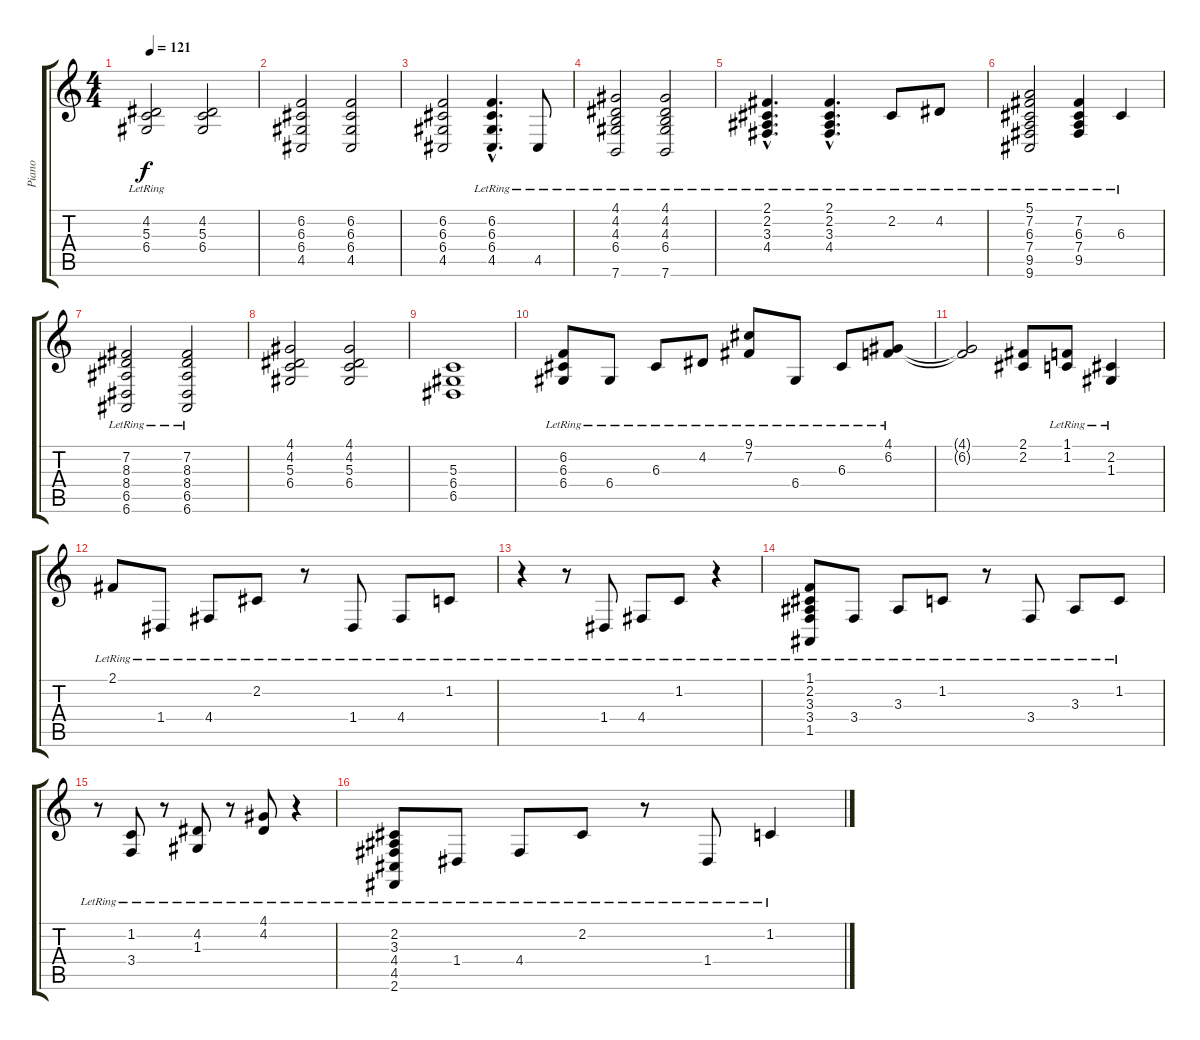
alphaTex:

\track ("Piano" "Piano") {instrument acousticgrandpiano}
\staff {score tabs}
\tuning (E4 B3 G3 D3 A2 E2) {hide}
\ts (4 4)
\tempo 121
\clef g2
\ks c
(4.2{lr} 5.3{lr} 6.4{lr}).2{dy f} (4.2 5.3 6.4).2 |
(6.2 6.3 6.4 4.5).2 (6.2 6.3 6.4 4.5).2 |
(6.2 6.3 6.4 4.5).2 (6.2{hac lr} 6.3{hac lr} 6.4{hac lr} 4.5{hac lr}).4{d} 4.5{lr}.8 |
(4.1{lr} 4.2{lr} 4.3{lr} 6.4{lr} 7.6{lr}).2 (4.1{lr} 4.2{lr} 4.3{lr} 6.4{lr} 7.6{lr}).2 |
(2.1{hac} 2.2{hac} 3.3{hac} 4.4{hac lr}).4{d} (2.1{hac lr} 2.2{hac} 3.3{hac lr} 4.4{hac lr}).4{d} 2.2{lr}.8 4.2{lr}.8 |
(5.1{lr} 7.2{lr} 6.3{lr} 7.4{lr} 9.5{lr} 9.6{lr}).2 (7.2{lr} 6.3 7.4{lr} 9.5{lr}).4 6.3{lr}.4 |
(7.2{lr} 8.3 8.4 6.5 6.6).2 (7.2{lr} 8.3 8.4 6.5 6.6).2 |
(4.1 4.2 5.3 6.4).2 (4.1 4.2 5.3 6.4).2 |
(5.3 6.4 6.5).1 |
(6.2{lr} 6.3{lr} 6.4{lr}).8 6.4{lr}.8 6.3{lr}.8 4.2{lr}.8 (9.1{lr} 7.2{lr}).8 6.4{lr}.8 6.3{lr}.8 (4.1{lr} 6.2{lr}).8 |
(4.1{t} 6.2{t}).2 (2.1 2.2).8 (1.1{lr} 1.2{lr}).8 (2.2{lr} 1.3{lr}).4 |
2.1{lr}.8 1.4{lr}.8 4.4{lr}.8 2.2{lr}.8 r.8 1.4{lr}.8 4.4{lr}.8 1.2{lr}.8 |
r.4 r.8 1.4{lr}.8 4.4{lr}.8 1.2{lr}.8 r.4 |
(1.1{lr} 2.2{lr} 3.3{lr} 3.4{lr} 1.5{lr}).8 3.4{lr}.8 3.3{lr}.8 1.2{lr}.8 r.8 3.4{lr}.8 3.3{lr}.8 1.2{lr}.8 |
r.8 (1.2{lr} 3.4{lr}).8 r.8 (4.2{lr} 1.3{lr}).8 r.8 (4.1{lr} 4.2{lr}).8 r.4 |
(2.2{lr} 3.3{lr} 4.4{lr} 4.5{lr} 2.6{lr}).8 1.4{lr}.8 4.4{lr}.8 2.2{lr}.8 r.8 1.4{lr}.8 1.2{lr}.4
